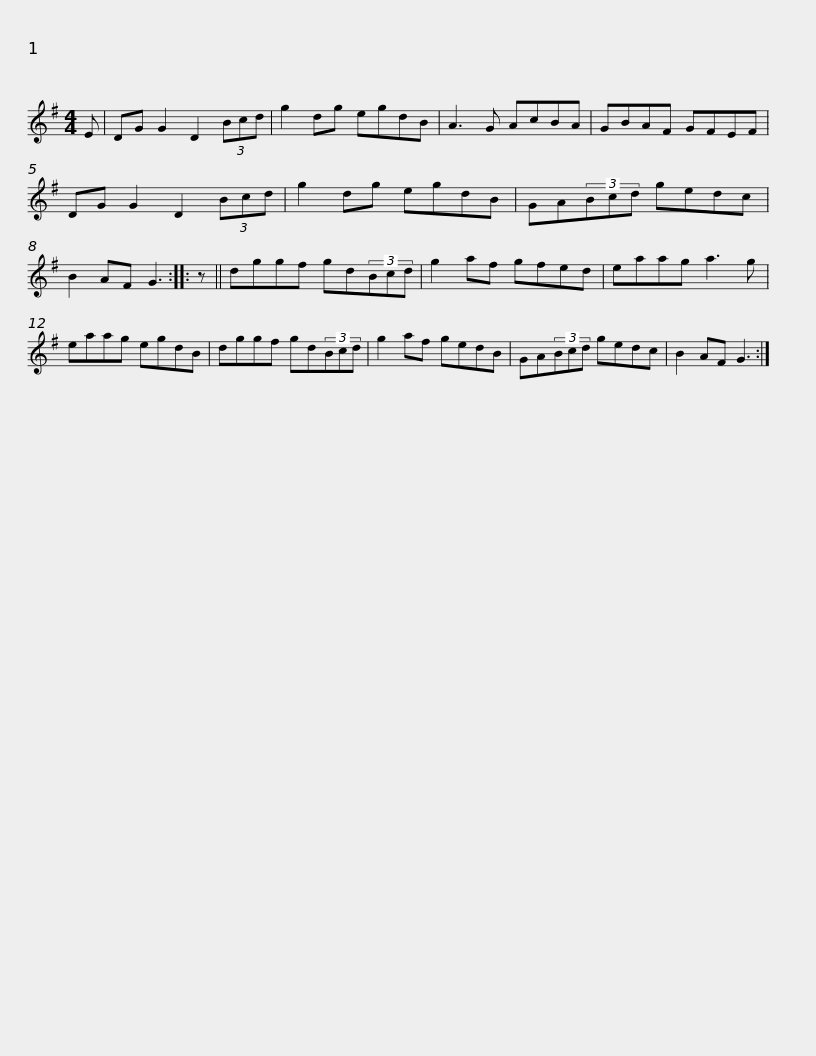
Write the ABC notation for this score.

X:1
L:1/8
M:4/4
I:linebreak $
K:G
V:1 treble
V:1
 E | DG G2 D2 (3Bcd | g2 dg egdB | A3 G AcBA | GBAF GFEF | %5
 DG G2 D2 (3Bcd | g2 dg egdB |$ GA(3Bcd gedc | B2 AF G3 :: z || %10
 dggf gd(3Bcd | g2 af gfed | eaag a3 g |$ eaag egdB | dggf gd(3Bcd | %15
 g2 af gedB | GA(3Bcd gedc | B2 AF G3 :| %18
